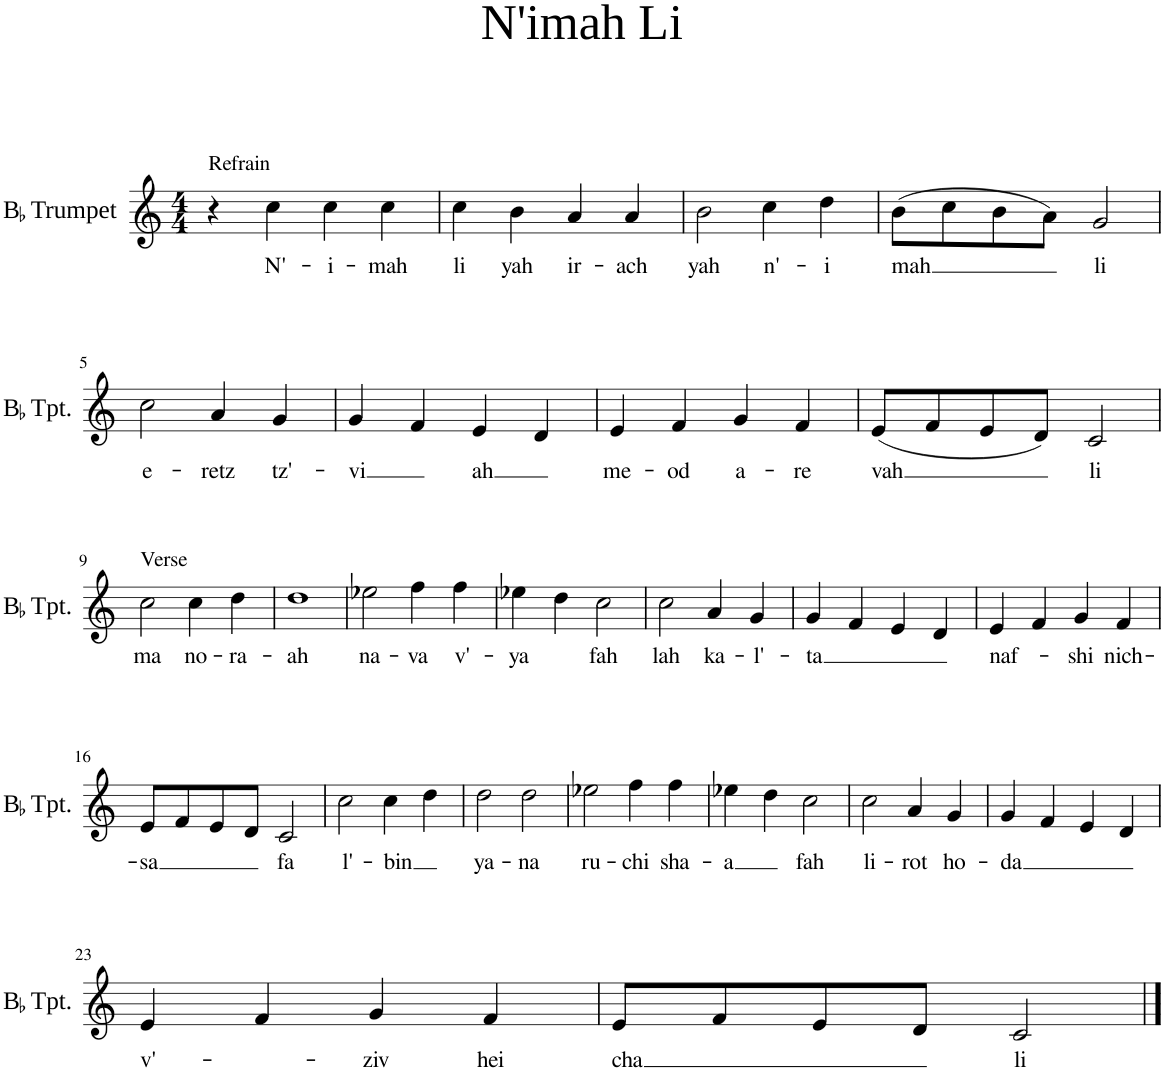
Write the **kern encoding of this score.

**kern	**text
*part1	*part1
*staff1	*staff1
*I"BaccidentalFlat Trumpet	*
*I'BaccidentalFlat Tpt.	*
*clefG2	*
*Trd1c2	*
*k[]	*
*M4/4	*
=1	=1
!LO:TX:a:t=Refrain	!
4r	.
!	!LO:LY:b
4cc\	N'-
!	!LO:LY:b
4cc\	-i-
!	!LO:LY:b
4cc\	-mah
=2	=2
!	!LO:LY:b
4cc\	li
!	!LO:LY:b
4b\	yah
!	!LO:LY:b
4a/	ir-
!	!LO:LY:b
4a/	-ach
=3	=3
!	!LO:LY:b
2b\	yah
!	!LO:LY:b
4cc\	n'-
!	!LO:LY:b
4dd\	-i
=4	=4
!	!LO:LY:b
(8b\L	mah
8cc\	.
8b\	.
8a\J)	.
!	!LO:LY:b
2g/	li
!!LO:LB:g=z
=5	=5
!	!LO:LY:b
2cc\	e-
!	!LO:LY:b
4a/	-retz
!	!LO:LY:b
4g/	tz'-
=6	=6
!	!LO:LY:b
4g/	-vi
4f/	.
!	!LO:LY:b
4e/	ah
4d/	.
=7	=7
!	!LO:LY:b
4e/	me-
!	!LO:LY:b
4f/	-od
!	!LO:LY:b
4g/	a-
!	!LO:LY:b
4f/	-re
=8	=8
!	!LO:LY:b
(8e/L	vah
8f/	.
8e/	.
8d/J)	.
!	!LO:LY:b
2c/	li
!!LO:LB:g=z
=9	=9
!LO:TX:a:t=Verse	!
!	!LO:LY:b
2cc\	ma
!	!LO:LY:b
4cc\	no-
!	!LO:LY:b
4dd\	-ra-
=10	=10
!	!LO:LY:b
1dd	-ah
=11	=11
!	!LO:LY:b
2ee-X\	na-
!	!LO:LY:b
4ff\	-va
!	!LO:LY:b
4ff\	v'-
=12	=12
!	!LO:LY:b
4ee-X\	-ya
4dd\	.
!	!LO:LY:b
2cc\	fah
=13	=13
!	!LO:LY:b
2cc\	lah
!	!LO:LY:b
4a/	ka-
!	!LO:LY:b
4g/	-l'-
=14	=14
!	!LO:LY:b
4g/	-ta
4f/	.
4e/	.
4d/	.
=15	=15
!	!LO:LY:b
4e/	naf-
4f/	.
!	!LO:LY:b
4g/	-shi
!	!LO:LY:b
4f/	nich-
!!LO:LB:g=z
=16	=16
!	!LO:LY:b
8e/L	-sa
8f/	.
8e/	.
8d/J	.
!	!LO:LY:b
2c/	fa
=17	=17
!	!LO:LY:b
2cc\	l'-
!	!LO:LY:b
4cc\	-bin
4dd\	.
=18	=18
!	!LO:LY:b
2dd\	ya-
!	!LO:LY:b
2dd\	-na
=19	=19
!	!LO:LY:b
2ee-X\	ru-
!	!LO:LY:b
4ff\	-chi
!	!LO:LY:b
4ff\	sha-
=20	=20
!	!LO:LY:b
4ee-X\	-a
4dd\	.
!	!LO:LY:b
2cc\	fah
=21	=21
!	!LO:LY:b
2cc\	li-
!	!LO:LY:b
4a/	-rot
!	!LO:LY:b
4g/	ho-
=22	=22
!	!LO:LY:b
4g/	-da
4f/	.
4e/	.
4d/	.
!!LO:LB:g=z
=23	=23
!	!LO:LY:b
4e/	v'-
4f/	.
!	!LO:LY:b
4g/	-ziv
!	!LO:LY:b
4f/	hei
=24	=24
!	!LO:LY:b
8e/L	cha
8f/	.
8e/	.
8d/J	.
!	!LO:LY:b
2c/	li
==	==
*-	*-
